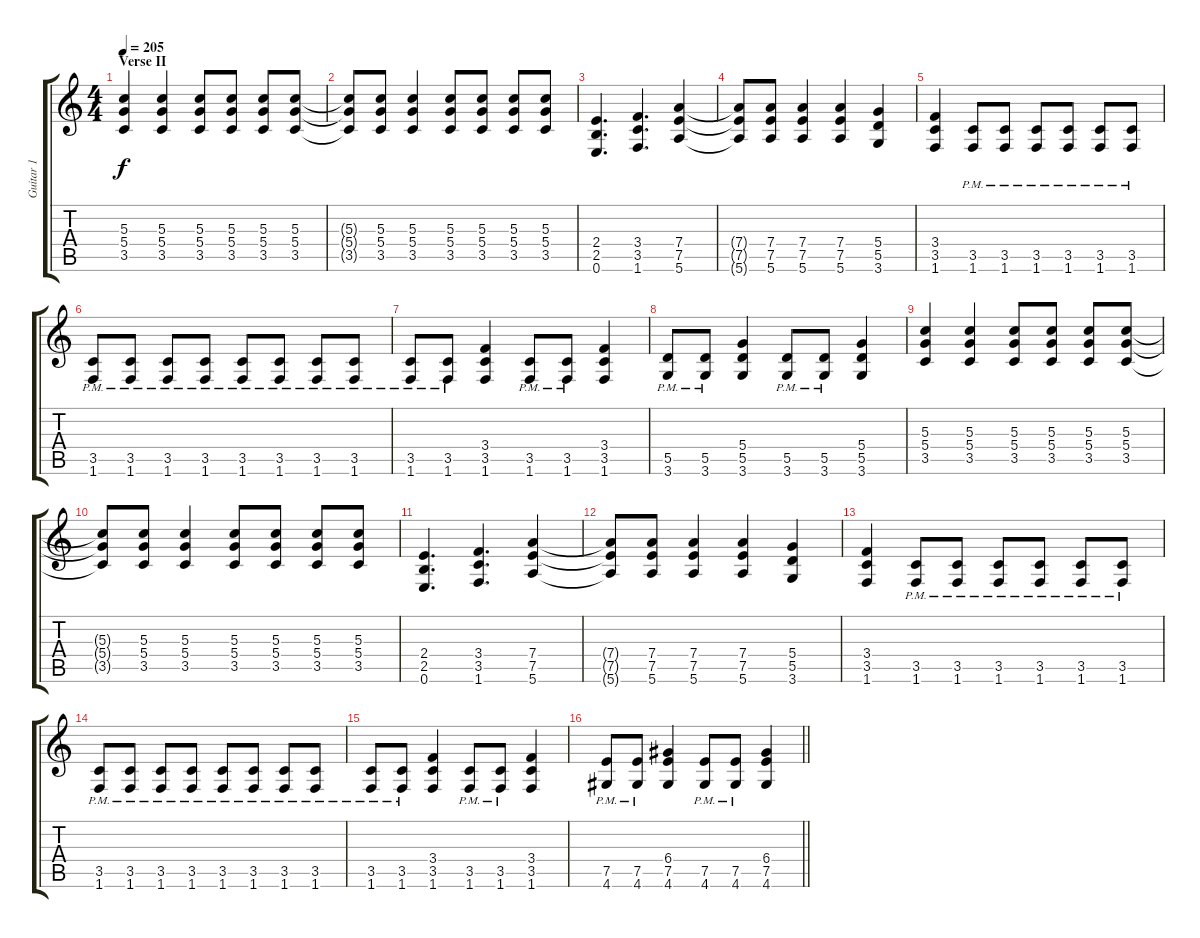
\track ("Guitar 1" "Guitar 1") {instrument distortionguitar}
\staff {score tabs}
\tuning (E4 B3 G3 D3 A2 E2) {hide}
\ts (4 4)
\section ("" "Verse II")
\tempo 205
\clef g2
\ks c
(5.3 5.4 3.5).4{dy f} (5.3 5.4 3.5).4 (5.3 5.4 3.5).8 (5.3 5.4 3.5).8 (5.3 5.4 3.5).8 (5.3 5.4 3.5).8 |
(5.3{t} 5.4{t} 3.5{t}).8 (5.3 5.4 3.5).8 (5.3 5.4 3.5).4 (5.3 5.4 3.5).8 (5.3 5.4 3.5).8 (5.3 5.4 3.5).8 (5.3 5.4 3.5).8 |
(2.4 2.5 0.6).4{d} (3.4 3.5 1.6).4{d} (7.4 7.5 5.6).4 |
(7.4{t} 7.5{t} 5.6{t}).8 (7.4 7.5 5.6).8 (7.4 7.5 5.6).4 (7.4 7.5 5.6).4 (5.4 5.5 3.6).4 |
(3.4 3.5 1.6).4 (3.5{pm} 1.6{pm}).8 (3.5{pm} 1.6{pm}).8 (3.5{pm} 1.6{pm}).8 (3.5{pm} 1.6{pm}).8 (3.5{pm} 1.6{pm}).8 (3.5{pm} 1.6{pm}).8 |
(3.5{pm} 1.6{pm}).8 (3.5{pm} 1.6{pm}).8 (3.5{pm} 1.6{pm}).8 (3.5{pm} 1.6{pm}).8 (3.5{pm} 1.6{pm}).8 (3.5{pm} 1.6{pm}).8 (3.5{pm} 1.6{pm}).8 (3.5{pm} 1.6{pm}).8 |
(3.5{pm} 1.6{pm}).8 (3.5{pm} 1.6{pm}).8 (3.4 3.5 1.6).4 (3.5{pm} 1.6{pm}).8 (3.5{pm} 1.6{pm}).8 (3.4 3.5 1.6).4 |
(5.5{pm} 3.6{pm}).8 (5.5{pm} 3.6{pm}).8 (5.4 5.5 3.6).4 (5.5{pm} 3.6{pm}).8 (5.5{pm} 3.6{pm}).8 (5.4 5.5 3.6).4 |
(5.3 5.4 3.5).4 (5.3 5.4 3.5).4 (5.3 5.4 3.5).8 (5.3 5.4 3.5).8 (5.3 5.4 3.5).8 (5.3 5.4 3.5).8 |
(5.3{t} 5.4{t} 3.5{t}).8 (5.3 5.4 3.5).8 (5.3 5.4 3.5).4 (5.3 5.4 3.5).8 (5.3 5.4 3.5).8 (5.3 5.4 3.5).8 (5.3 5.4 3.5).8 |
(2.4 2.5 0.6).4{d} (3.4 3.5 1.6).4{d} (7.4 7.5 5.6).4 |
(7.4{t} 7.5{t} 5.6{t}).8 (7.4 7.5 5.6).8 (7.4 7.5 5.6).4 (7.4 7.5 5.6).4 (5.4 5.5 3.6).4 |
(3.4 3.5 1.6).4 (3.5{pm} 1.6{pm}).8 (3.5{pm} 1.6{pm}).8 (3.5{pm} 1.6{pm}).8 (3.5{pm} 1.6{pm}).8 (3.5{pm} 1.6{pm}).8 (3.5{pm} 1.6{pm}).8 |
(3.5{pm} 1.6{pm}).8 (3.5{pm} 1.6{pm}).8 (3.5{pm} 1.6{pm}).8 (3.5{pm} 1.6{pm}).8 (3.5{pm} 1.6{pm}).8 (3.5{pm} 1.6{pm}).8 (3.5{pm} 1.6{pm}).8 (3.5{pm} 1.6{pm}).8 |
(3.5{pm} 1.6{pm}).8 (3.5{pm} 1.6{pm}).8 (3.4 3.5 1.6).4 (3.5{pm} 1.6{pm}).8 (3.5{pm} 1.6{pm}).8 (3.4 3.5 1.6).4 |
\barLineRight lightlight
(7.5{pm} 4.6{pm}).8 (7.5{pm} 4.6{pm}).8 (6.4 7.5 4.6).4 (7.5{pm} 4.6{pm}).8 (7.5{pm} 4.6{pm}).8 (6.4 7.5 4.6).4
